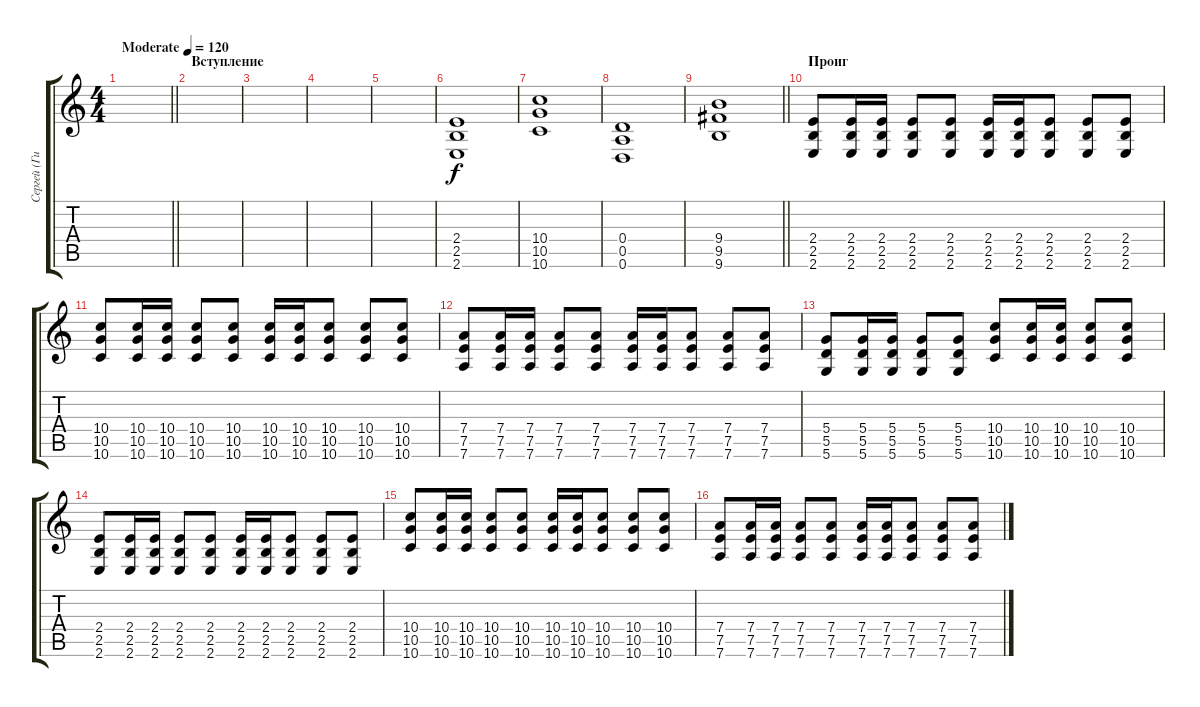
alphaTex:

\track ("Сергей (Гитарист)" "Сергей (Ги") {instrument distortionguitar}
\staff {score tabs}
\tuning (E4 B3 G3 D3 A2 D2) {hide}
\ts (4 4)
\tempo (120 "Moderate")
\clef g2
\barLineRight lightlight
\ks c
|
\section ("" "Вступление")
|
|
|
|
(2.4 2.5 2.6).1 |
(10.4 10.5 10.6).1 |
(0.4 0.5 0.6).1 |
\barLineRight lightlight
(9.4 9.5 9.6).1 |
\section ("" "Проиг")
(2.4 2.5 2.6).8 (2.4 2.5 2.6).16 (2.4 2.5 2.6).16 (2.4 2.5 2.6).8 (2.4 2.5 2.6).8 (2.4 2.5 2.6).16 (2.4 2.5 2.6).16 (2.4 2.5 2.6).8 (2.4 2.5 2.6).8 (2.4 2.5 2.6).8 |
(10.4 10.5 10.6).8 (10.4 10.5 10.6).16 (10.4 10.5 10.6).16 (10.4 10.5 10.6).8 (10.4 10.5 10.6).8 (10.4 10.5 10.6).16 (10.4 10.5 10.6).16 (10.4 10.5 10.6).8 (10.4 10.5 10.6).8 (10.4 10.5 10.6).8 |
(7.4 7.5 7.6).8 (7.4 7.5 7.6).16 (7.4 7.5 7.6).16 (7.4 7.5 7.6).8 (7.4 7.5 7.6).8 (7.4 7.5 7.6).16 (7.4 7.5 7.6).16 (7.4 7.5 7.6).8 (7.4 7.5 7.6).8 (7.4 7.5 7.6).8 |
(5.4 5.5 5.6).8 (5.4 5.5 5.6).16 (5.4 5.5 5.6).16 (5.4 5.5 5.6).8 (5.4 5.5 5.6).8 (10.4 10.5 10.6).8 (10.4 10.5 10.6).16 (10.4 10.5 10.6).16 (10.4 10.5 10.6).8 (10.4 10.5 10.6).8 |
(2.4 2.5 2.6).8 (2.4 2.5 2.6).16 (2.4 2.5 2.6).16 (2.4 2.5 2.6).8 (2.4 2.5 2.6).8 (2.4 2.5 2.6).16 (2.4 2.5 2.6).16 (2.4 2.5 2.6).8 (2.4 2.5 2.6).8 (2.4 2.5 2.6).8 |
(10.4 10.5 10.6).8 (10.4 10.5 10.6).16 (10.4 10.5 10.6).16 (10.4 10.5 10.6).8 (10.4 10.5 10.6).8 (10.4 10.5 10.6).16 (10.4 10.5 10.6).16 (10.4 10.5 10.6).8 (10.4 10.5 10.6).8 (10.4 10.5 10.6).8 |
(7.4 7.5 7.6).8 (7.4 7.5 7.6).16 (7.4 7.5 7.6).16 (7.4 7.5 7.6).8 (7.4 7.5 7.6).8 (7.4 7.5 7.6).16 (7.4 7.5 7.6).16 (7.4 7.5 7.6).8 (7.4 7.5 7.6).8 (7.4 7.5 7.6).8
